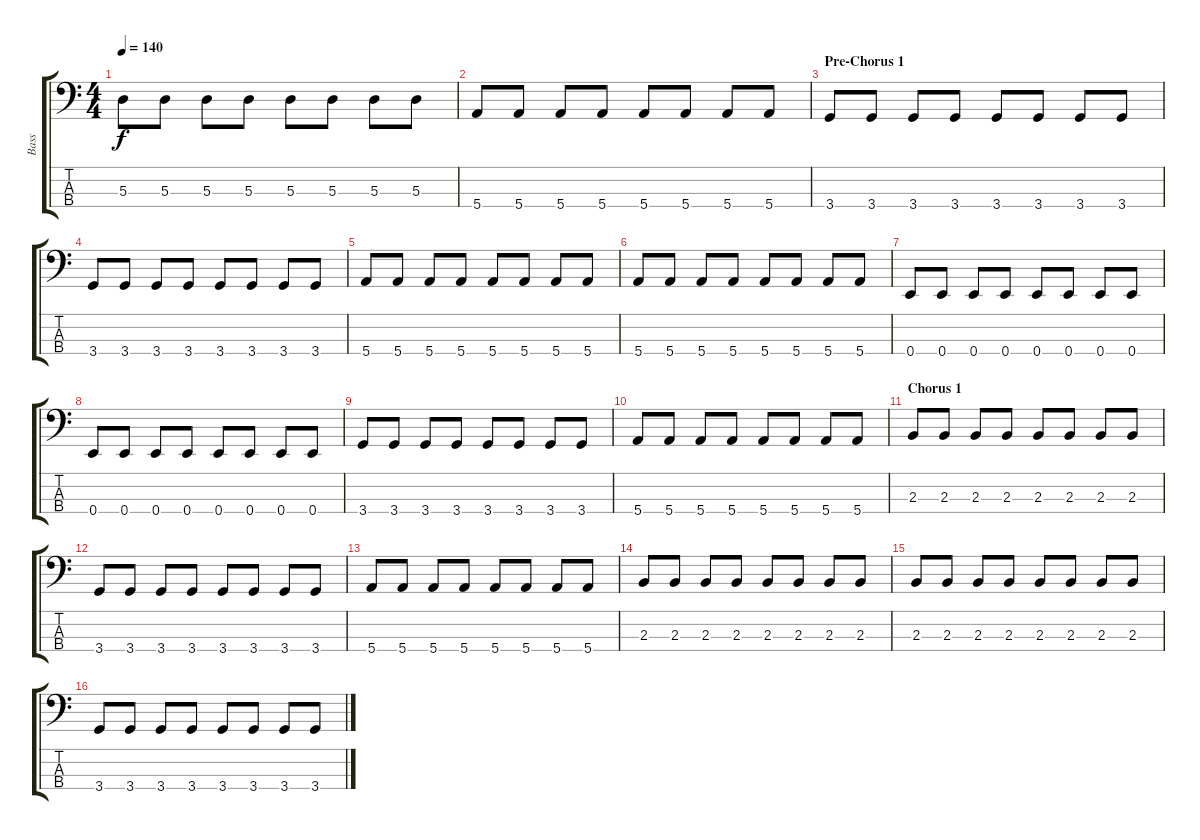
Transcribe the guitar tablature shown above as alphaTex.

\track ("Bass" "Bass") {instrument electricbassfinger}
\staff {score tabs}
\tuning (G2 D2 A1 E1) {hide}
\ts (4 4)
\tempo 140
\clef f4
\ks c
5.3.8{dy f} 5.3.8 5.3.8 5.3.8 5.3.8 5.3.8 5.3.8 5.3.8 |
5.4.8 5.4.8 5.4.8 5.4.8 5.4.8 5.4.8 5.4.8 5.4.8 |
\section ("" "Pre-Chorus 1")
3.4.8 3.4.8 3.4.8 3.4.8 3.4.8 3.4.8 3.4.8 3.4.8 |
3.4.8 3.4.8 3.4.8 3.4.8 3.4.8 3.4.8 3.4.8 3.4.8 |
5.4.8 5.4.8 5.4.8 5.4.8 5.4.8 5.4.8 5.4.8 5.4.8 |
5.4.8 5.4.8 5.4.8 5.4.8 5.4.8 5.4.8 5.4.8 5.4.8 |
0.4.8 0.4.8 0.4.8 0.4.8 0.4.8 0.4.8 0.4.8 0.4.8 |
0.4.8 0.4.8 0.4.8 0.4.8 0.4.8 0.4.8 0.4.8 0.4.8 |
3.4.8 3.4.8 3.4.8 3.4.8 3.4.8 3.4.8 3.4.8 3.4.8 |
5.4.8 5.4.8 5.4.8 5.4.8 5.4.8 5.4.8 5.4.8 5.4.8 |
\section ("" "Chorus 1")
2.3.8 2.3.8 2.3.8 2.3.8 2.3.8 2.3.8 2.3.8 2.3.8 |
3.4.8 3.4.8 3.4.8 3.4.8 3.4.8 3.4.8 3.4.8 3.4.8 |
5.4.8 5.4.8 5.4.8 5.4.8 5.4.8 5.4.8 5.4.8 5.4.8 |
2.3.8 2.3.8 2.3.8 2.3.8 2.3.8 2.3.8 2.3.8 2.3.8 |
2.3.8 2.3.8 2.3.8 2.3.8 2.3.8 2.3.8 2.3.8 2.3.8 |
3.4.8 3.4.8 3.4.8 3.4.8 3.4.8 3.4.8 3.4.8 3.4.8
